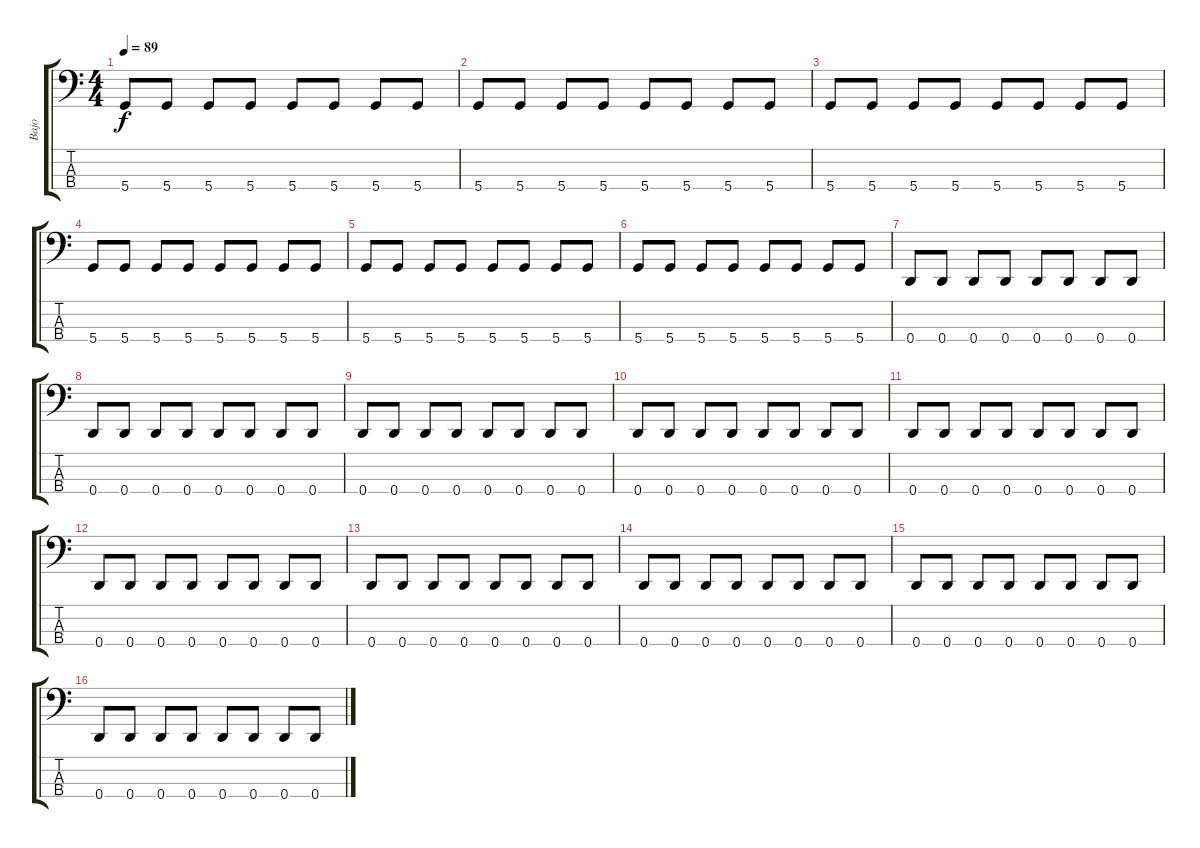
\track ("Bajo" "Bajo") {instrument electricbassfinger}
\staff {score tabs}
\tuning (G2 D2 A1 D1) {hide}
\ts (4 4)
\tempo 89
\clef f4
\ks c
5.4.8{dy f} 5.4.8 5.4.8 5.4.8 5.4.8 5.4.8 5.4.8 5.4.8 |
5.4.8 5.4.8 5.4.8 5.4.8 5.4.8 5.4.8 5.4.8 5.4.8 |
5.4.8 5.4.8 5.4.8 5.4.8 5.4.8 5.4.8 5.4.8 5.4.8 |
5.4.8 5.4.8 5.4.8 5.4.8 5.4.8 5.4.8 5.4.8 5.4.8 |
5.4.8 5.4.8 5.4.8 5.4.8 5.4.8 5.4.8 5.4.8 5.4.8 |
5.4.8 5.4.8 5.4.8 5.4.8 5.4.8 5.4.8 5.4.8 5.4.8 |
0.4.8 0.4.8 0.4.8 0.4.8 0.4.8 0.4.8 0.4.8 0.4.8 |
0.4.8 0.4.8 0.4.8 0.4.8 0.4.8 0.4.8 0.4.8 0.4.8 |
0.4.8 0.4.8 0.4.8 0.4.8 0.4.8 0.4.8 0.4.8 0.4.8 |
0.4.8 0.4.8 0.4.8 0.4.8 0.4.8 0.4.8 0.4.8 0.4.8 |
0.4.8 0.4.8 0.4.8 0.4.8 0.4.8 0.4.8 0.4.8 0.4.8 |
0.4.8 0.4.8 0.4.8 0.4.8 0.4.8 0.4.8 0.4.8 0.4.8 |
0.4.8 0.4.8 0.4.8 0.4.8 0.4.8 0.4.8 0.4.8 0.4.8 |
0.4.8 0.4.8 0.4.8 0.4.8 0.4.8 0.4.8 0.4.8 0.4.8 |
0.4.8 0.4.8 0.4.8 0.4.8 0.4.8 0.4.8 0.4.8 0.4.8 |
0.4.8 0.4.8 0.4.8 0.4.8 0.4.8 0.4.8 0.4.8 0.4.8
